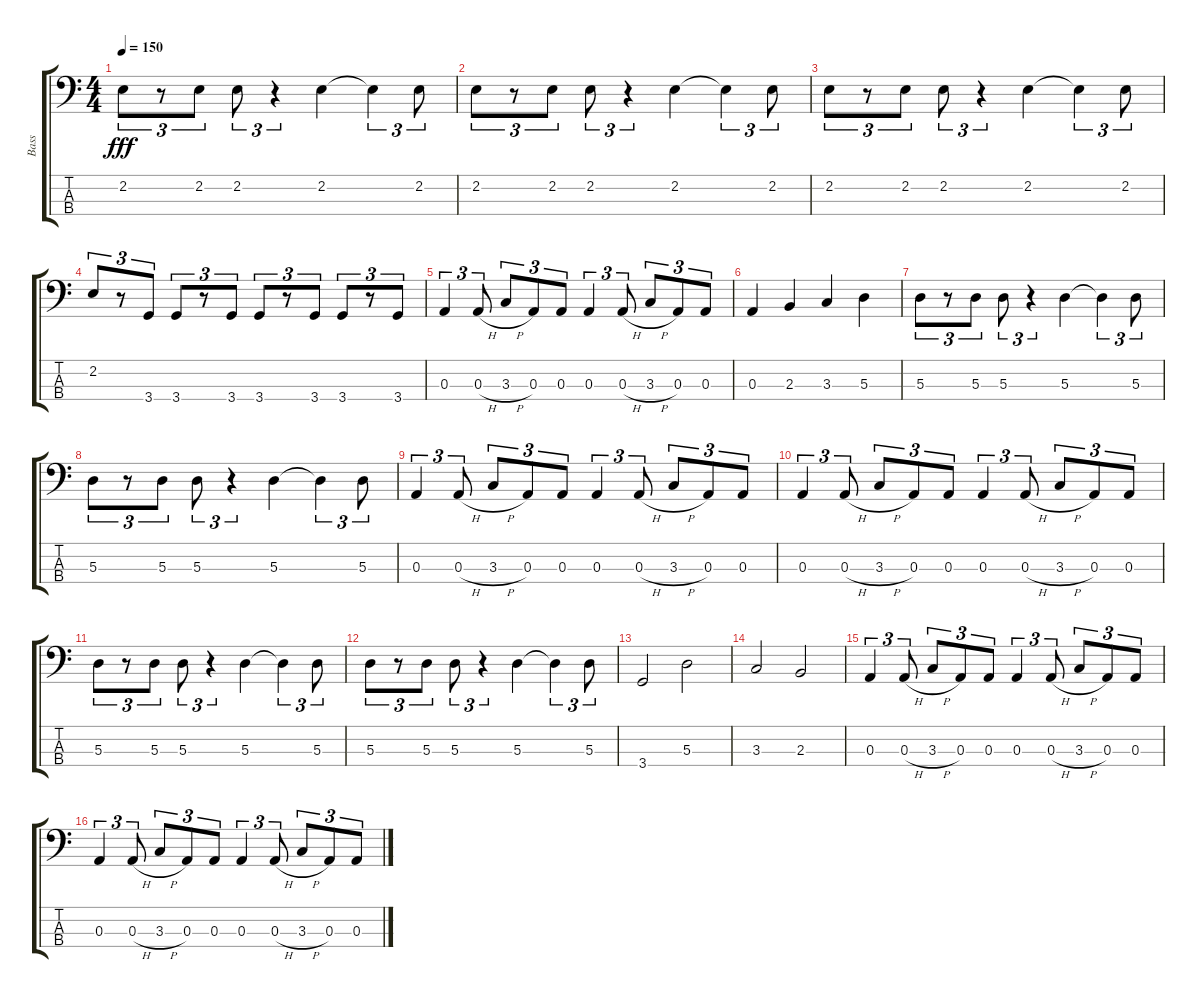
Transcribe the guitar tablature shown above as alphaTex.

\track ("Bass" "Bass") {instrument electricbasspick}
\staff {score tabs}
\tuning (G2 D2 A1 E1) {hide}
\ts (4 4)
\tempo 150
\clef f4
\ks c
2.2.8{tu (3 2) dy fff} r.8{tu (3 2)} 2.2.8{tu (3 2)} 2.2.8{tu (3 2)} r.4{tu (3 2)} 2.2.4 2.2{t}.4{tu (3 2)} 2.2.8{tu (3 2)} |
2.2.8{tu (3 2)} r.8{tu (3 2)} 2.2.8{tu (3 2)} 2.2.8{tu (3 2)} r.4{tu (3 2)} 2.2.4 2.2{t}.4{tu (3 2)} 2.2.8{tu (3 2)} |
2.2.8{tu (3 2)} r.8{tu (3 2)} 2.2.8{tu (3 2)} 2.2.8{tu (3 2)} r.4{tu (3 2)} 2.2.4 2.2{t}.4{tu (3 2)} 2.2.8{tu (3 2)} |
2.2.8{tu (3 2)} r.8{tu (3 2)} 3.4.8{tu (3 2)} 3.4.8{tu (3 2)} r.8{tu (3 2)} 3.4.8{tu (3 2)} 3.4.8{tu (3 2)} r.8{tu (3 2)} 3.4.8{tu (3 2)} 3.4.8{tu (3 2)} r.8{tu (3 2)} 3.4.8{tu (3 2)} |
0.3.4{tu (3 2)} 0.3{h}.8{tu (3 2)} 3.3{h}.8{tu (3 2)} 0.3.8{tu (3 2)} 0.3.8{tu (3 2)} 0.3.4{tu (3 2)} 0.3{h}.8{tu (3 2)} 3.3{h}.8{tu (3 2)} 0.3.8{tu (3 2)} 0.3.8{tu (3 2)} |
0.3.4 2.3.4 3.3.4 5.3.4 |
5.3.8{tu (3 2)} r.8{tu (3 2)} 5.3.8{tu (3 2)} 5.3.8{tu (3 2)} r.4{tu (3 2)} 5.3.4 5.3{t}.4{tu (3 2)} 5.3.8{tu (3 2)} |
5.3.8{tu (3 2)} r.8{tu (3 2)} 5.3.8{tu (3 2)} 5.3.8{tu (3 2)} r.4{tu (3 2)} 5.3.4 5.3{t}.4{tu (3 2)} 5.3.8{tu (3 2)} |
0.3.4{tu (3 2)} 0.3{h}.8{tu (3 2)} 3.3{h}.8{tu (3 2)} 0.3.8{tu (3 2)} 0.3.8{tu (3 2)} 0.3.4{tu (3 2)} 0.3{h}.8{tu (3 2)} 3.3{h}.8{tu (3 2)} 0.3.8{tu (3 2)} 0.3.8{tu (3 2)} |
0.3.4{tu (3 2)} 0.3{h}.8{tu (3 2)} 3.3{h}.8{tu (3 2)} 0.3.8{tu (3 2)} 0.3.8{tu (3 2)} 0.3.4{tu (3 2)} 0.3{h}.8{tu (3 2)} 3.3{h}.8{tu (3 2)} 0.3.8{tu (3 2)} 0.3.8{tu (3 2)} |
5.3.8{tu (3 2)} r.8{tu (3 2)} 5.3.8{tu (3 2)} 5.3.8{tu (3 2)} r.4{tu (3 2)} 5.3.4 5.3{t}.4{tu (3 2)} 5.3.8{tu (3 2)} |
5.3.8{tu (3 2)} r.8{tu (3 2)} 5.3.8{tu (3 2)} 5.3.8{tu (3 2)} r.4{tu (3 2)} 5.3.4 5.3{t}.4{tu (3 2)} 5.3.8{tu (3 2)} |
3.4.2 5.3.2 |
3.3.2 2.3.2 |
0.3.4{tu (3 2)} 0.3{h}.8{tu (3 2)} 3.3{h}.8{tu (3 2)} 0.3.8{tu (3 2)} 0.3.8{tu (3 2)} 0.3.4{tu (3 2)} 0.3{h}.8{tu (3 2)} 3.3{h}.8{tu (3 2)} 0.3.8{tu (3 2)} 0.3.8{tu (3 2)} |
0.3.4{tu (3 2)} 0.3{h}.8{tu (3 2)} 3.3{h}.8{tu (3 2)} 0.3.8{tu (3 2)} 0.3.8{tu (3 2)} 0.3.4{tu (3 2)} 0.3{h}.8{tu (3 2)} 3.3{h}.8{tu (3 2)} 0.3.8{tu (3 2)} 0.3.8{tu (3 2)}
